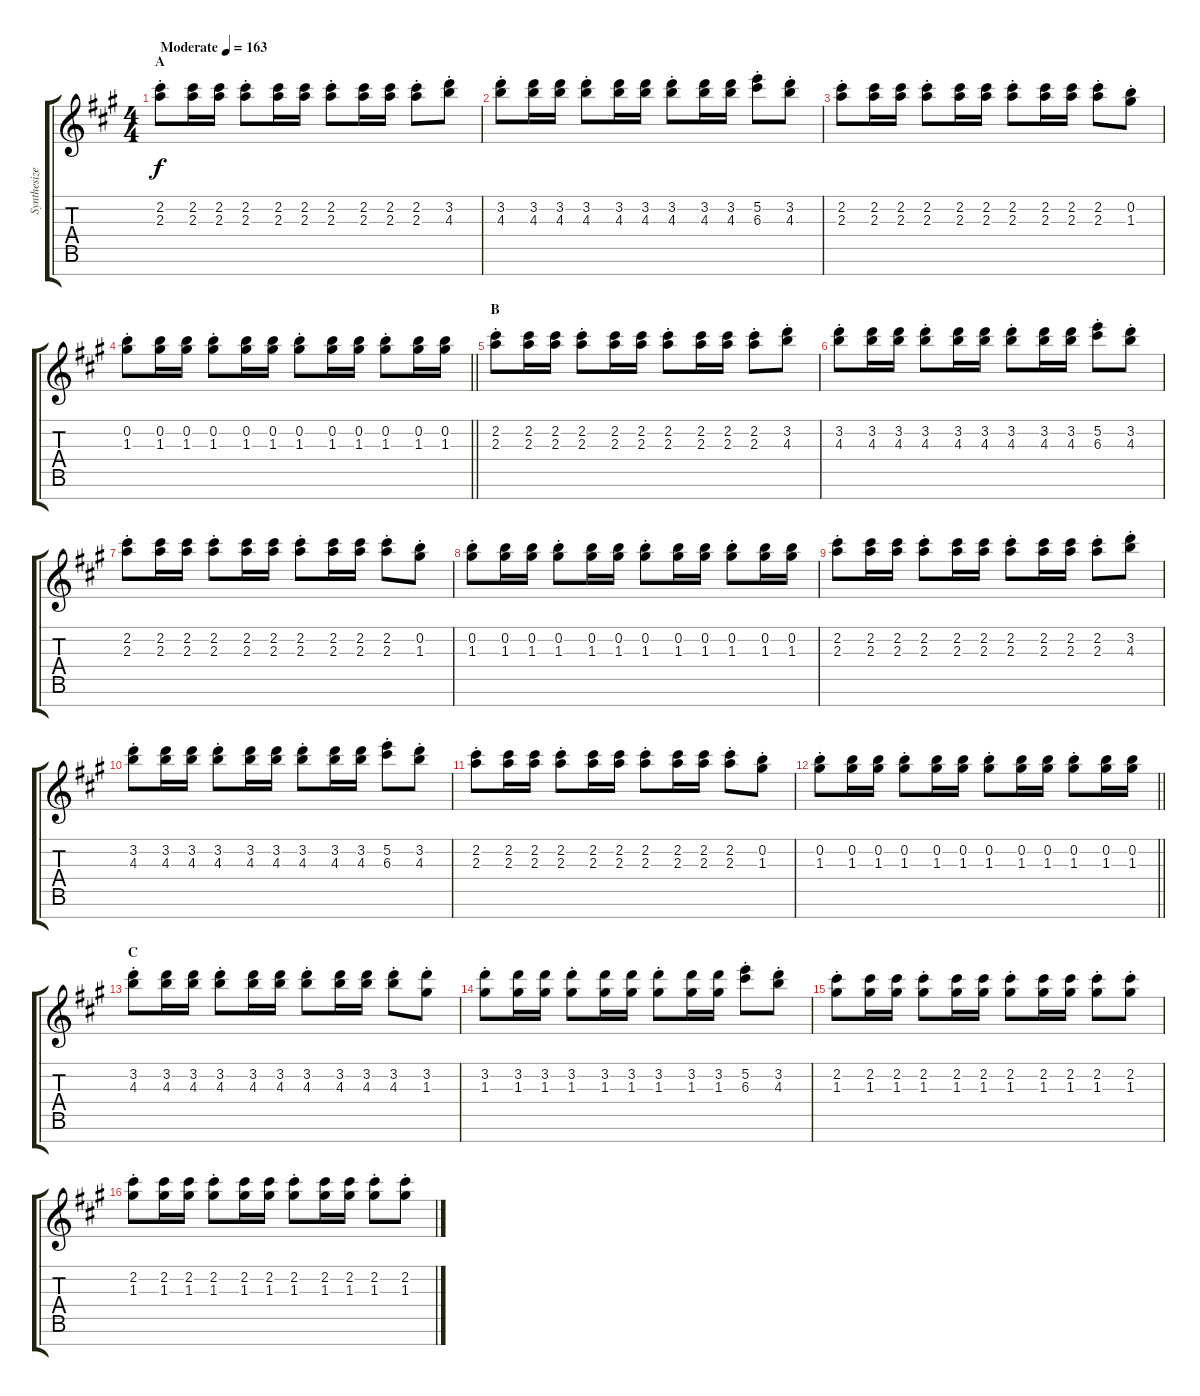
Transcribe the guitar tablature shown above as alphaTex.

\track ("Synthesizer II" "Synthesize") {instrument acousticguitarsteel}
\staff {score tabs}
\tuning (E5 B4 G4 D4 A3 E3 B2) {hide}
\ts (4 4)
\section ("" "A")
\tempo (163 "Moderate")
\clef g2
\ks a
(2.2{st} 2.3{st}).8{dy f instrument acousticguitarsteel} (2.2 2.3).16 (2.2 2.3).16 (2.2{st} 2.3{st}).8 (2.2 2.3).16 (2.2 2.3).16 (2.2{st} 2.3{st}).8 (2.2 2.3).16 (2.2 2.3).16 (2.2{st} 2.3{st}).8 (3.2{st} 4.3{st}).8 |
(3.2{st} 4.3{st}).8 (3.2 4.3).16 (3.2 4.3).16 (3.2{st} 4.3{st}).8 (3.2 4.3).16 (3.2 4.3).16 (3.2{st} 4.3{st}).8 (3.2 4.3).16 (3.2 4.3).16 (5.2{st} 6.3{st}).8 (3.2{st} 4.3{st}).8 |
(2.2{st} 2.3{st}).8 (2.2 2.3).16 (2.2 2.3).16 (2.2{st} 2.3{st}).8 (2.2 2.3).16 (2.2 2.3).16 (2.2{st} 2.3{st}).8 (2.2 2.3).16 (2.2 2.3).16 (2.2{st} 2.3{st}).8 (0.2{st} 1.3{st}).8 |
\barLineRight lightlight
(0.2{st} 1.3{st}).8 (0.2 1.3).16 (0.2 1.3).16 (0.2{st} 1.3{st}).8 (0.2 1.3).16 (0.2 1.3).16 (0.2{st} 1.3{st}).8 (0.2 1.3).16 (0.2 1.3).16 (0.2{st} 1.3{st}).8 (0.2 1.3).16 (0.2 1.3).16 |
\section ("" "B")
(2.2{st} 2.3{st}).8 (2.2 2.3).16 (2.2 2.3).16 (2.2{st} 2.3{st}).8 (2.2 2.3).16 (2.2 2.3).16 (2.2{st} 2.3{st}).8 (2.2 2.3).16 (2.2 2.3).16 (2.2{st} 2.3{st}).8 (3.2{st} 4.3{st}).8 |
(3.2{st} 4.3{st}).8 (3.2 4.3).16 (3.2 4.3).16 (3.2{st} 4.3{st}).8 (3.2 4.3).16 (3.2 4.3).16 (3.2{st} 4.3{st}).8 (3.2 4.3).16 (3.2 4.3).16 (5.2{st} 6.3{st}).8 (3.2{st} 4.3{st}).8 |
(2.2{st} 2.3{st}).8 (2.2 2.3).16 (2.2 2.3).16 (2.2{st} 2.3{st}).8 (2.2 2.3).16 (2.2 2.3).16 (2.2{st} 2.3{st}).8 (2.2 2.3).16 (2.2 2.3).16 (2.2{st} 2.3{st}).8 (0.2{st} 1.3{st}).8 |
(0.2{st} 1.3{st}).8 (0.2 1.3).16 (0.2 1.3).16 (0.2{st} 1.3{st}).8 (0.2 1.3).16 (0.2 1.3).16 (0.2{st} 1.3{st}).8 (0.2 1.3).16 (0.2 1.3).16 (0.2{st} 1.3{st}).8 (0.2 1.3).16 (0.2 1.3).16 |
(2.2{st} 2.3{st}).8 (2.2 2.3).16 (2.2 2.3).16 (2.2{st} 2.3{st}).8 (2.2 2.3).16 (2.2 2.3).16 (2.2{st} 2.3{st}).8 (2.2 2.3).16 (2.2 2.3).16 (2.2{st} 2.3{st}).8 (3.2{st} 4.3{st}).8 |
(3.2{st} 4.3{st}).8 (3.2 4.3).16 (3.2 4.3).16 (3.2{st} 4.3{st}).8 (3.2 4.3).16 (3.2 4.3).16 (3.2{st} 4.3{st}).8 (3.2 4.3).16 (3.2 4.3).16 (5.2{st} 6.3{st}).8 (3.2{st} 4.3{st}).8 |
(2.2{st} 2.3{st}).8 (2.2 2.3).16 (2.2 2.3).16 (2.2{st} 2.3{st}).8 (2.2 2.3).16 (2.2 2.3).16 (2.2{st} 2.3{st}).8 (2.2 2.3).16 (2.2 2.3).16 (2.2{st} 2.3{st}).8 (0.2{st} 1.3{st}).8 |
\barLineRight lightlight
(0.2{st} 1.3{st}).8 (0.2 1.3).16 (0.2 1.3).16 (0.2{st} 1.3{st}).8 (0.2 1.3).16 (0.2 1.3).16 (0.2{st} 1.3{st}).8 (0.2 1.3).16 (0.2 1.3).16 (0.2{st} 1.3{st}).8 (0.2 1.3).16 (0.2 1.3).16 |
\section ("" "C")
(3.2{st} 4.3{st}).8 (3.2 4.3).16 (3.2 4.3).16 (3.2{st} 4.3{st}).8 (3.2 4.3).16 (3.2 4.3).16 (3.2{st} 4.3{st}).8 (3.2 4.3).16 (3.2 4.3).16 (3.2{st} 4.3{st}).8 (3.2{st} 1.3{st}).8 |
(3.2{st} 1.3{st}).8 (3.2 1.3).16 (3.2 1.3).16 (3.2{st} 1.3{st}).8 (3.2 1.3).16 (3.2 1.3).16 (3.2{st} 1.3{st}).8 (3.2 1.3).16 (3.2 1.3).16 (5.2{st} 6.3{st}).8 (3.2{st} 4.3{st}).8 |
(2.2{st} 1.3{st}).8 (2.2 1.3).16 (2.2 1.3).16 (2.2{st} 1.3{st}).8 (2.2 1.3).16 (2.2 1.3).16 (2.2{st} 1.3{st}).8 (2.2 1.3).16 (2.2 1.3).16 (2.2{st} 1.3{st}).8 (2.2{st} 1.3{st}).8 |
(2.2{st} 1.3{st}).8 (2.2 1.3).16 (2.2 1.3).16 (2.2{st} 1.3{st}).8 (2.2 1.3).16 (2.2 1.3).16 (2.2{st} 1.3{st}).8 (2.2 1.3).16 (2.2 1.3).16 (2.2{st} 1.3{st}).8 (2.2{st} 1.3{st}).8
